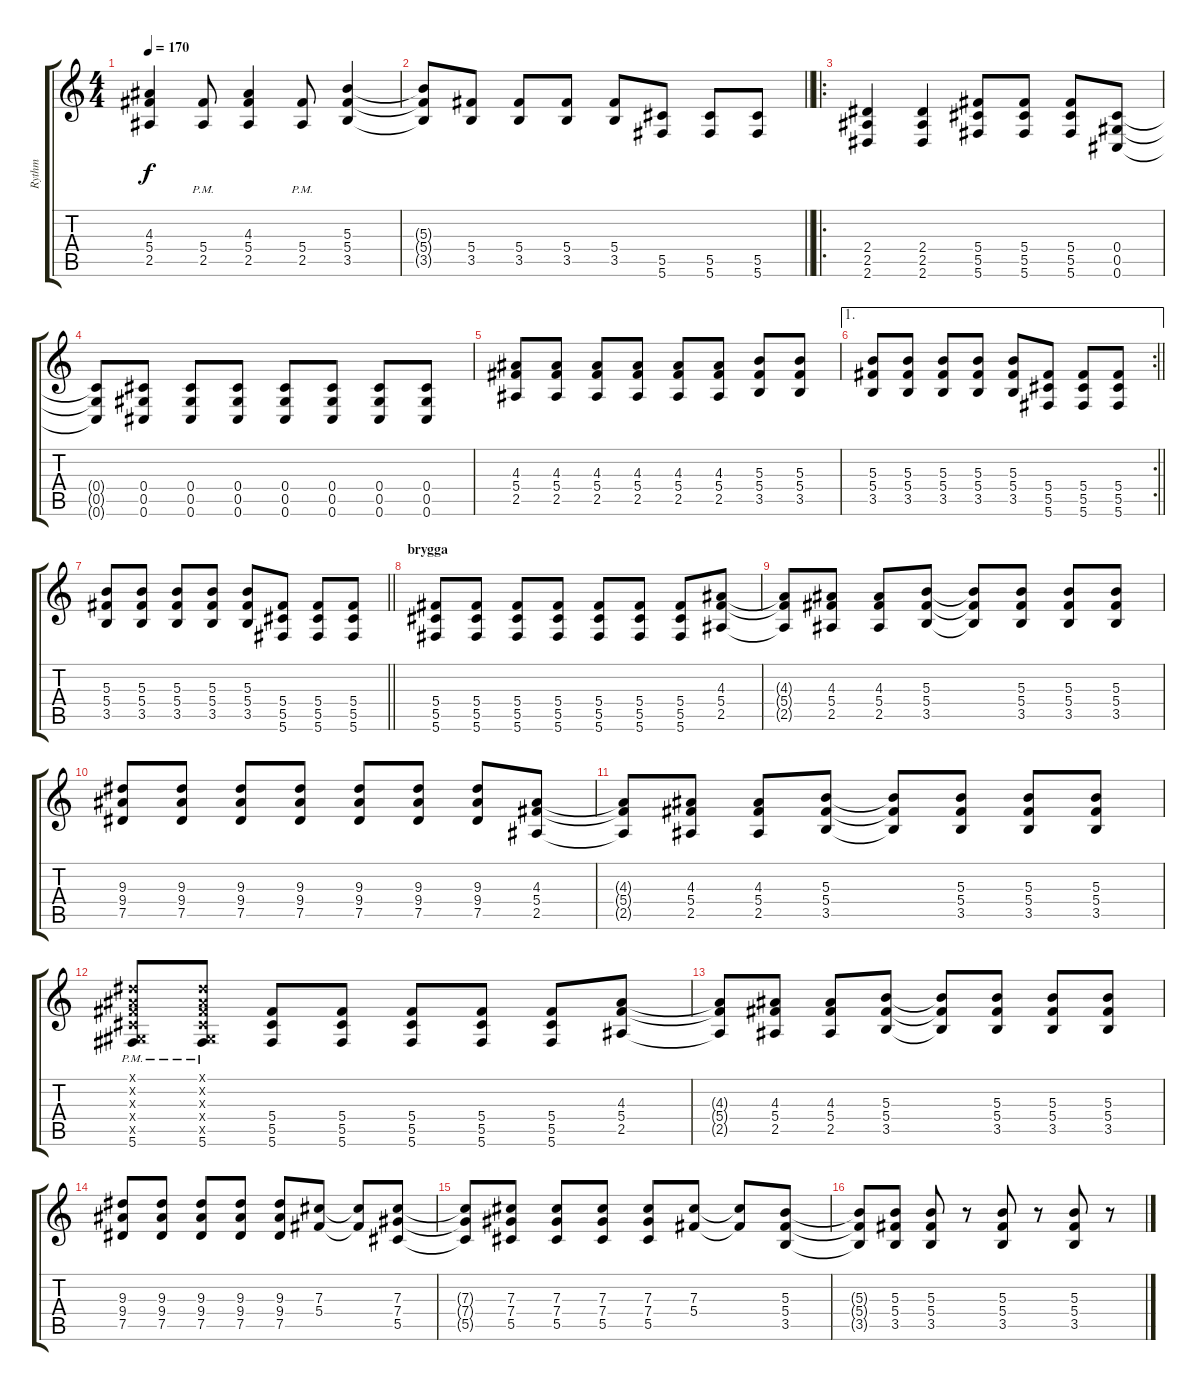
\track ("Rythm" "Rythm") {instrument overdrivenguitar}
\staff {score tabs}
\tuning (Eb4 Bb3 Gb3 Db3 Ab2 Db2) {hide}
\ts (4 4)
\tempo 170
\clef g2
\ks c
(4.3 5.4 2.5).4{dy f} (5.4{pm} 2.5{pm}).8 (4.3 5.4 2.5).4 (5.4{pm} 2.5{pm}).8 (5.3 5.4 3.5).4 |
\barLineRight lightlight
(5.3{t} 5.4{t} 3.5{t}).8 (5.4 3.5).8 (5.4 3.5).8 (5.4 3.5).8 (5.4 3.5).8 (5.5 5.6).8 (5.5 5.6).8 (5.5 5.6).8 |
\ro
(2.4 2.5 2.6).4 (2.4 2.5 2.6).4 (5.4 5.5 5.6).8 (5.4 5.5 5.6).8 (5.4 5.5 5.6).8 (0.4 0.5 0.6).8 |
(0.4{t} 0.5{t} 0.6{t}).8 (0.4 0.5 0.6).8 (0.4 0.5 0.6).8 (0.4 0.5 0.6).8 (0.4 0.5 0.6).8 (0.4 0.5 0.6).8 (0.4 0.5 0.6).8 (0.4 0.5 0.6).8 |
(4.3 5.4 2.5).8 (4.3 5.4 2.5).8 (4.3 5.4 2.5).8 (4.3 5.4 2.5).8 (4.3 5.4 2.5).8 (4.3 5.4 2.5).8 (5.3 5.4 3.5).8 (5.3 5.4 3.5).8 |
\ae 1
\rc 2
\barLineRight lightlight
(5.3 5.4 3.5).8 (5.3 5.4 3.5).8 (5.3 5.4 3.5).8 (5.3 5.4 3.5).8 (5.3 5.4 3.5).8 (5.4 5.5 5.6).8 (5.4 5.5 5.6).8 (5.4 5.5 5.6).8 |
\barLineRight lightlight
(5.3 5.4 3.5).8 (5.3 5.4 3.5).8 (5.3 5.4 3.5).8 (5.3 5.4 3.5).8 (5.3 5.4 3.5).8 (5.4 5.5 5.6).8 (5.4 5.5 5.6).8 (5.4 5.5 5.6).8 |
\section ("" "brygga")
(5.4 5.5 5.6).8 (5.4 5.5 5.6).8 (5.4 5.5 5.6).8 (5.4 5.5 5.6).8 (5.4 5.5 5.6).8 (5.4 5.5 5.6).8 (5.4 5.5 5.6).8 (4.3 5.4 2.5).8 |
(4.3{t} 5.4{t} 2.5{t}).8 (4.3 5.4 2.5).8 (4.3 5.4 2.5).8 (5.3 5.4 3.5).8 (5.3{t} 5.4{t} 3.5{t}).8 (5.3 5.4 3.5).8 (5.3 5.4 3.5).8 (5.3 5.4 3.5).8 |
(9.3 9.4 7.5).8 (9.3 9.4 7.5).8 (9.3 9.4 7.5).8 (9.3 9.4 7.5).8 (9.3 9.4 7.5).8 (9.3 9.4 7.5).8 (9.3 9.4 7.5).8 (4.3 5.4 2.5).8 |
(4.3{t} 5.4{t} 2.5{t}).8 (4.3 5.4 2.5).8 (4.3 5.4 2.5).8 (5.3 5.4 3.5).8 (5.3{t} 5.4{t} 3.5{t}).8 (5.3 5.4 3.5).8 (5.3 5.4 3.5).8 (5.3 5.4 3.5).8 |
(0.1{x} 0.2{x} 0.3{x} 0.4{x} 0.5{x} 5.6{pm}).8 (0.1{x} 0.2{x} 0.3{x} 0.4{x} 0.5{x} 5.6{pm}).8 (5.4 5.5 5.6).8 (5.4 5.5 5.6).8 (5.4 5.5 5.6).8 (5.4 5.5 5.6).8 (5.4 5.5 5.6).8 (4.3 5.4 2.5).8 |
(4.3{t} 5.4{t} 2.5{t}).8 (4.3 5.4 2.5).8 (4.3 5.4 2.5).8 (5.3 5.4 3.5).8 (5.3{t} 5.4{t} 3.5{t}).8 (5.3 5.4 3.5).8 (5.3 5.4 3.5).8 (5.3 5.4 3.5).8 |
(9.3 9.4 7.5).8 (9.3 9.4 7.5).8 (9.3 9.4 7.5).8 (9.3 9.4 7.5).8 (9.3 9.4 7.5).8 (7.3 5.4).8 (7.3{t} 5.4{t}).8 (7.3 7.4 5.5).8 |
(7.3{t} 7.4{t} 5.5{t}).8 (7.3 7.4 5.5).8 (7.3 7.4 5.5).8 (7.3 7.4 5.5).8 (7.3 7.4 5.5).8 (7.3 5.4).8 (7.3{t} 5.4{t}).8 (5.3 5.4 3.5).8 |
(5.3{t} 5.4{t} 3.5{t}).8 (5.3 5.4 3.5).8 (5.3 5.4 3.5).8 r.8 (5.3 5.4 3.5).8 r.8 (5.3 5.4 3.5).8 r.8
